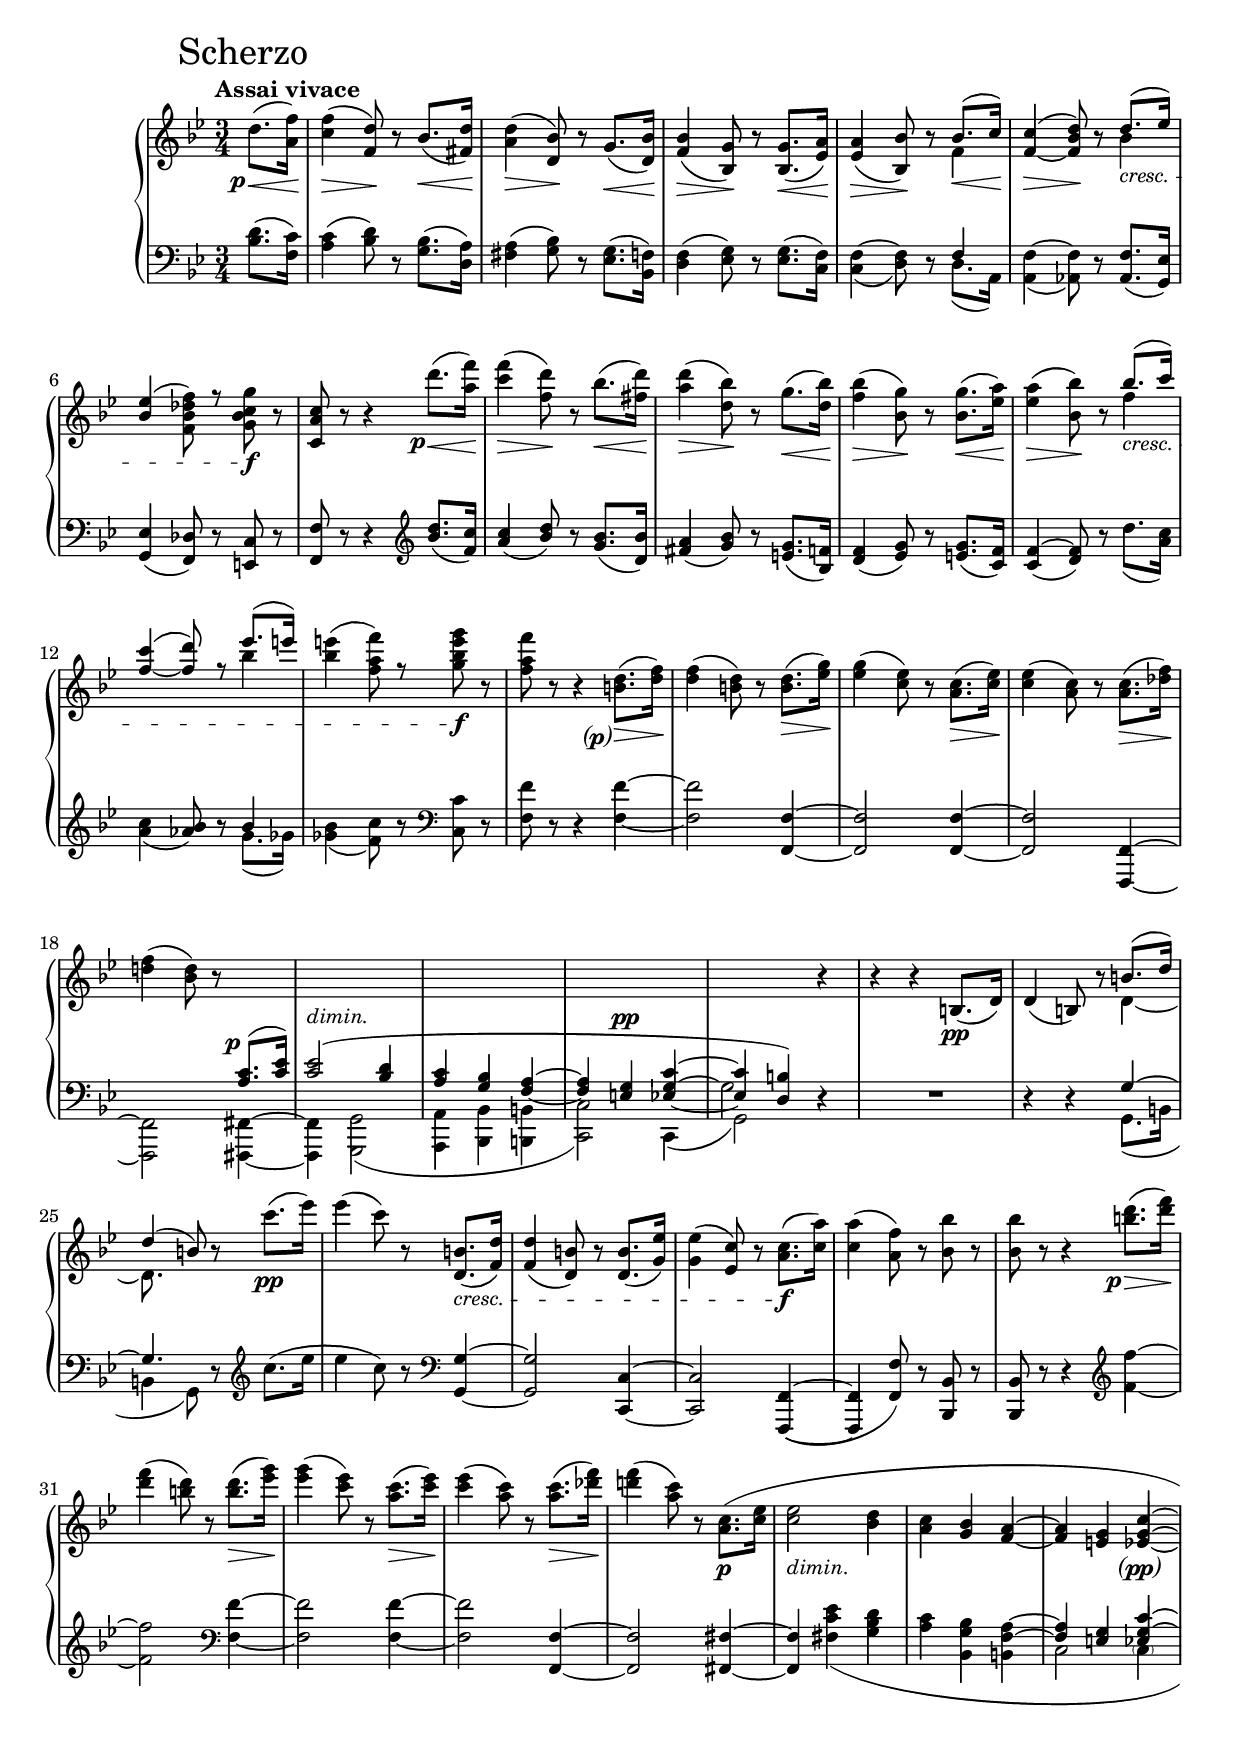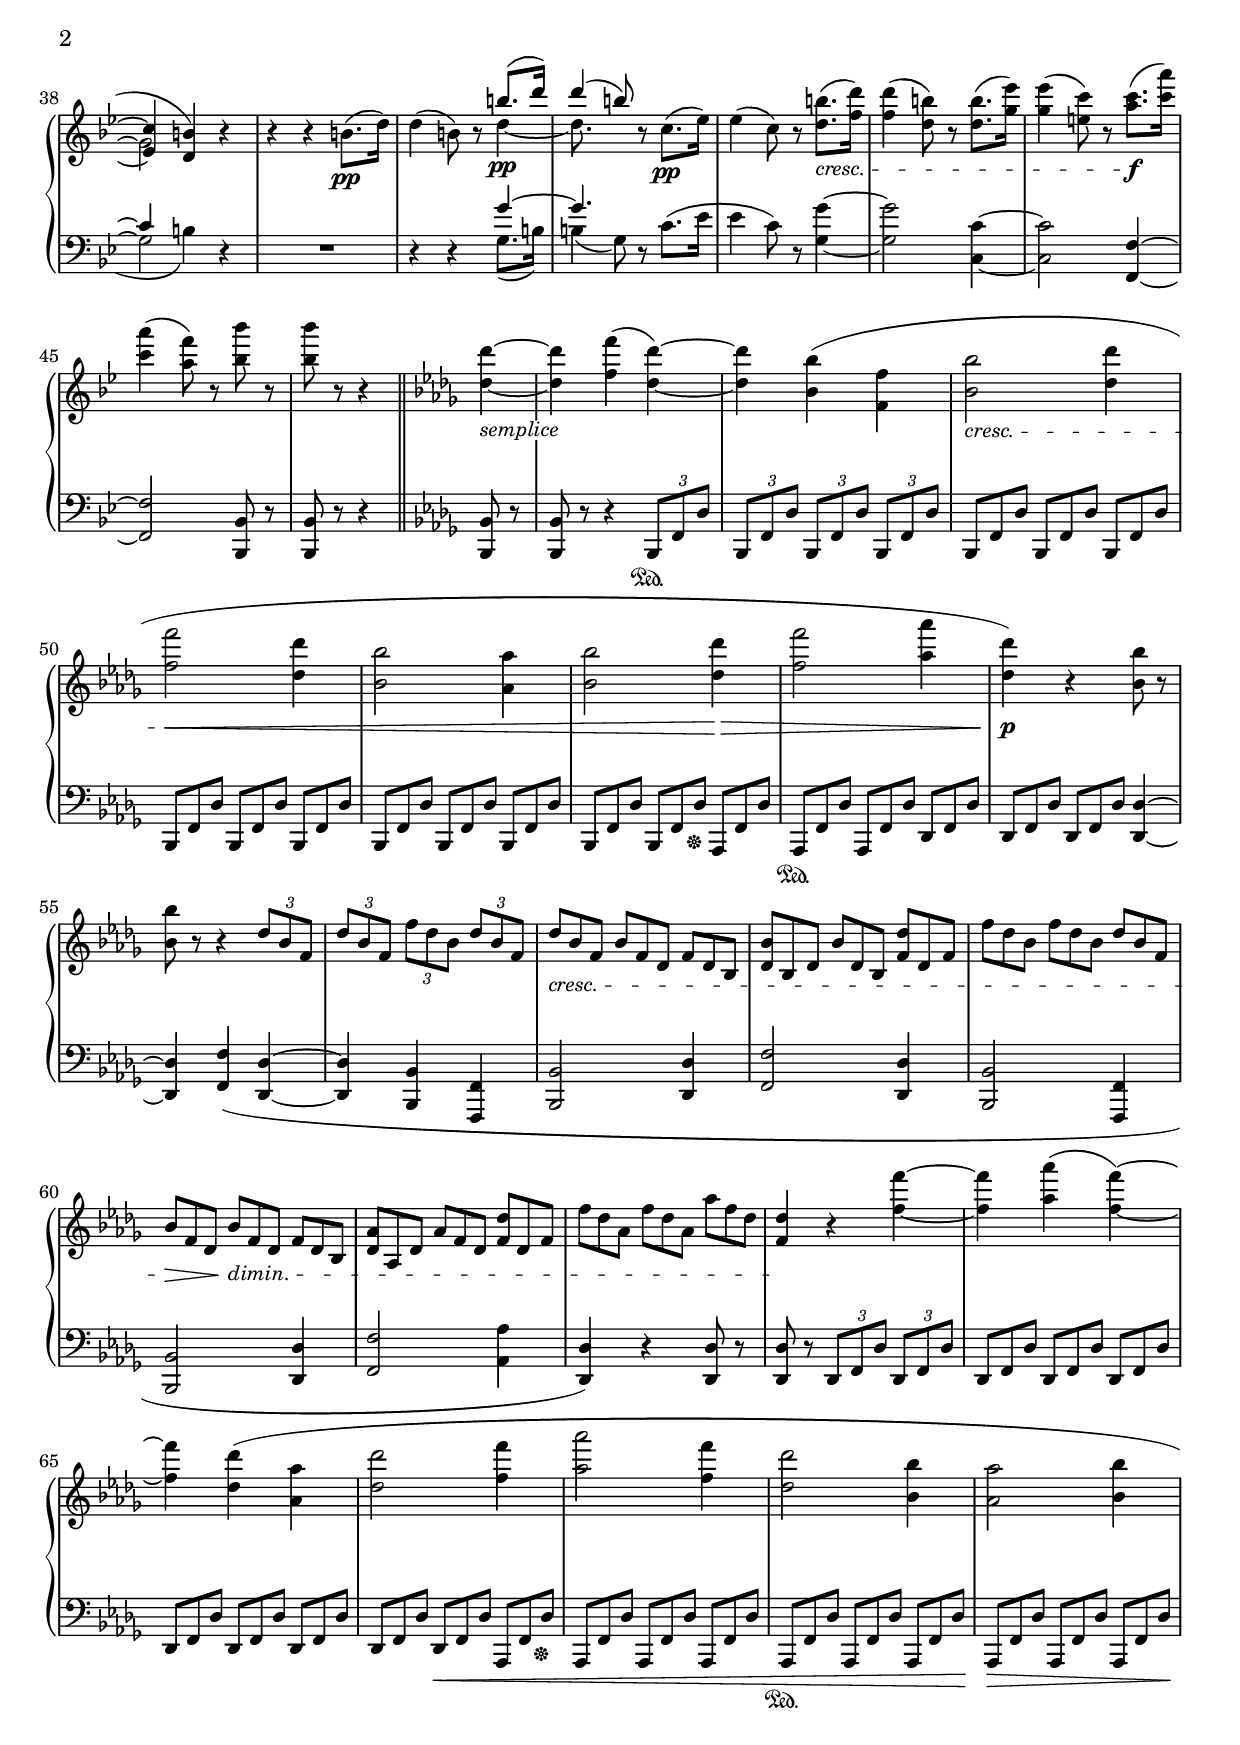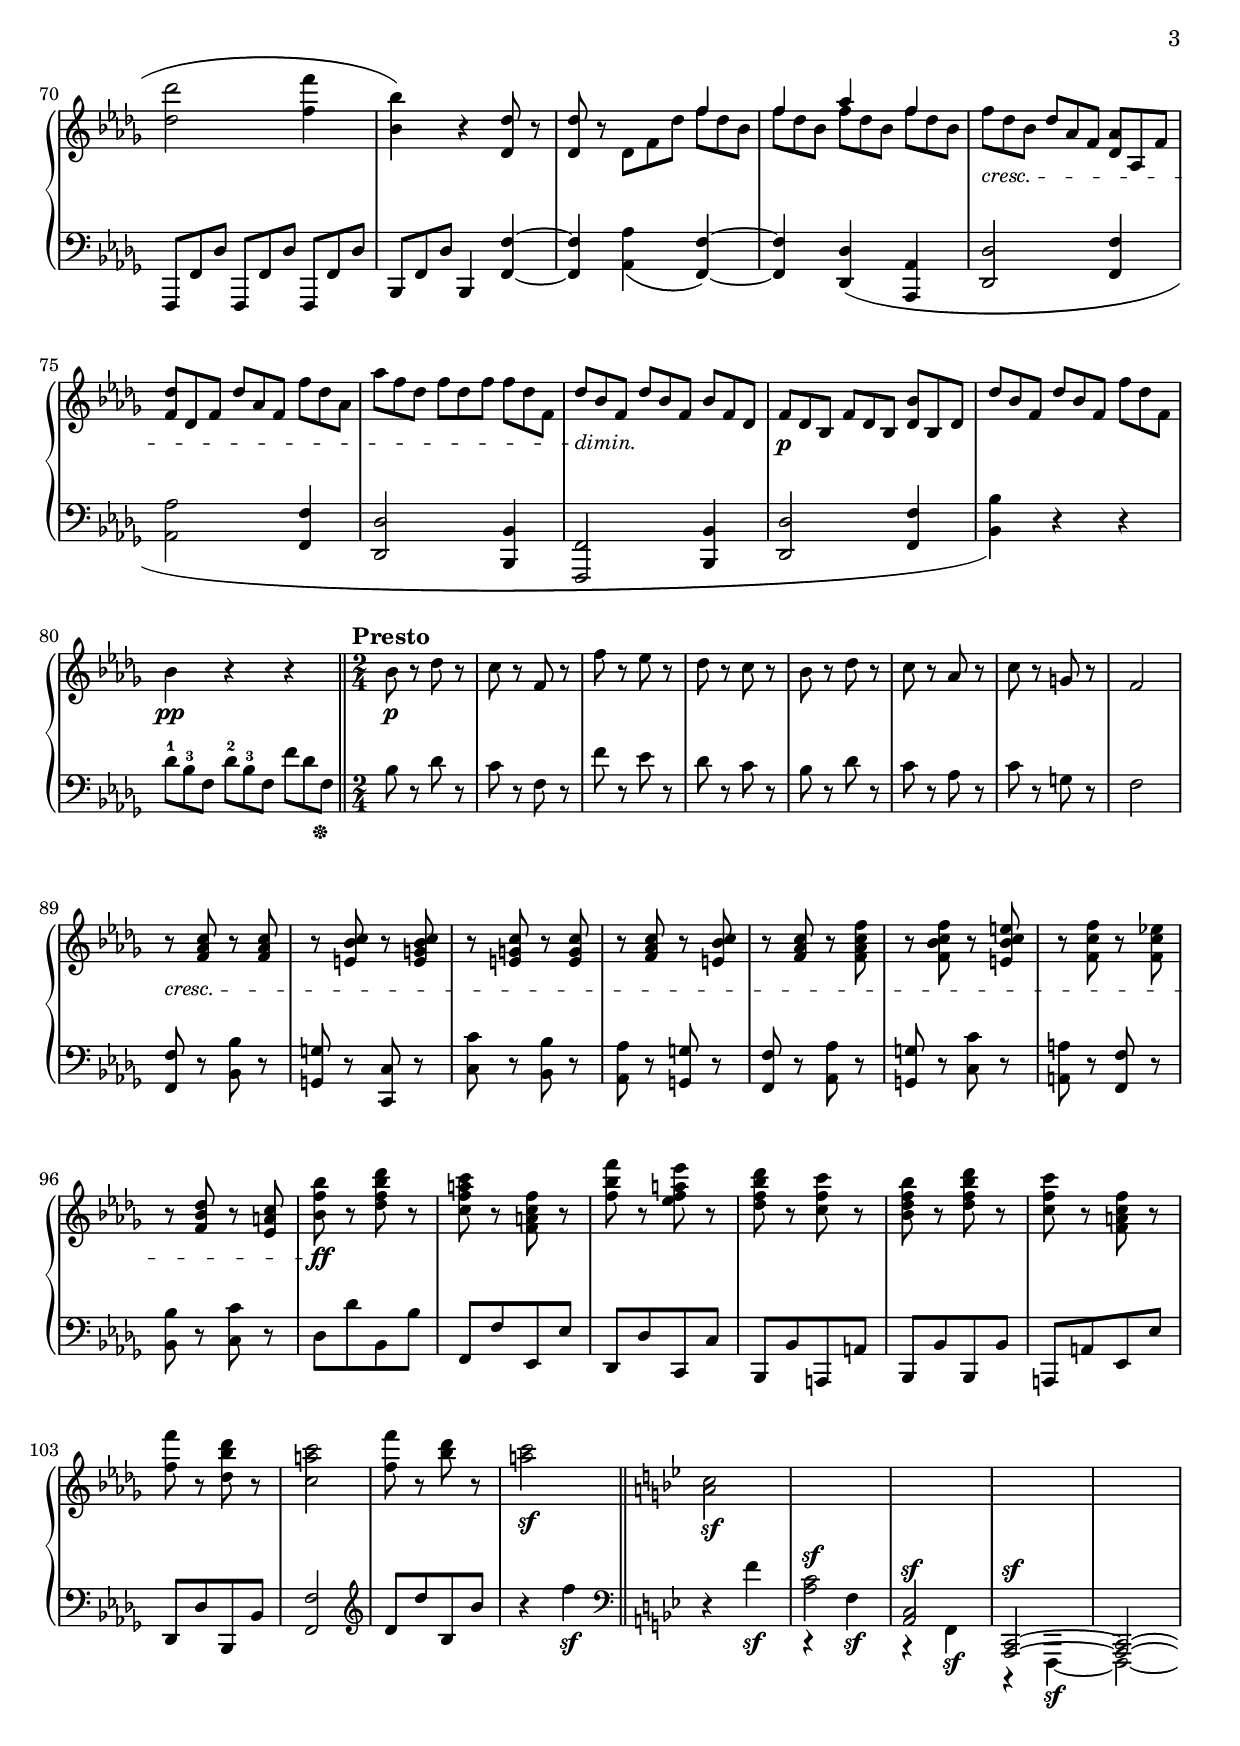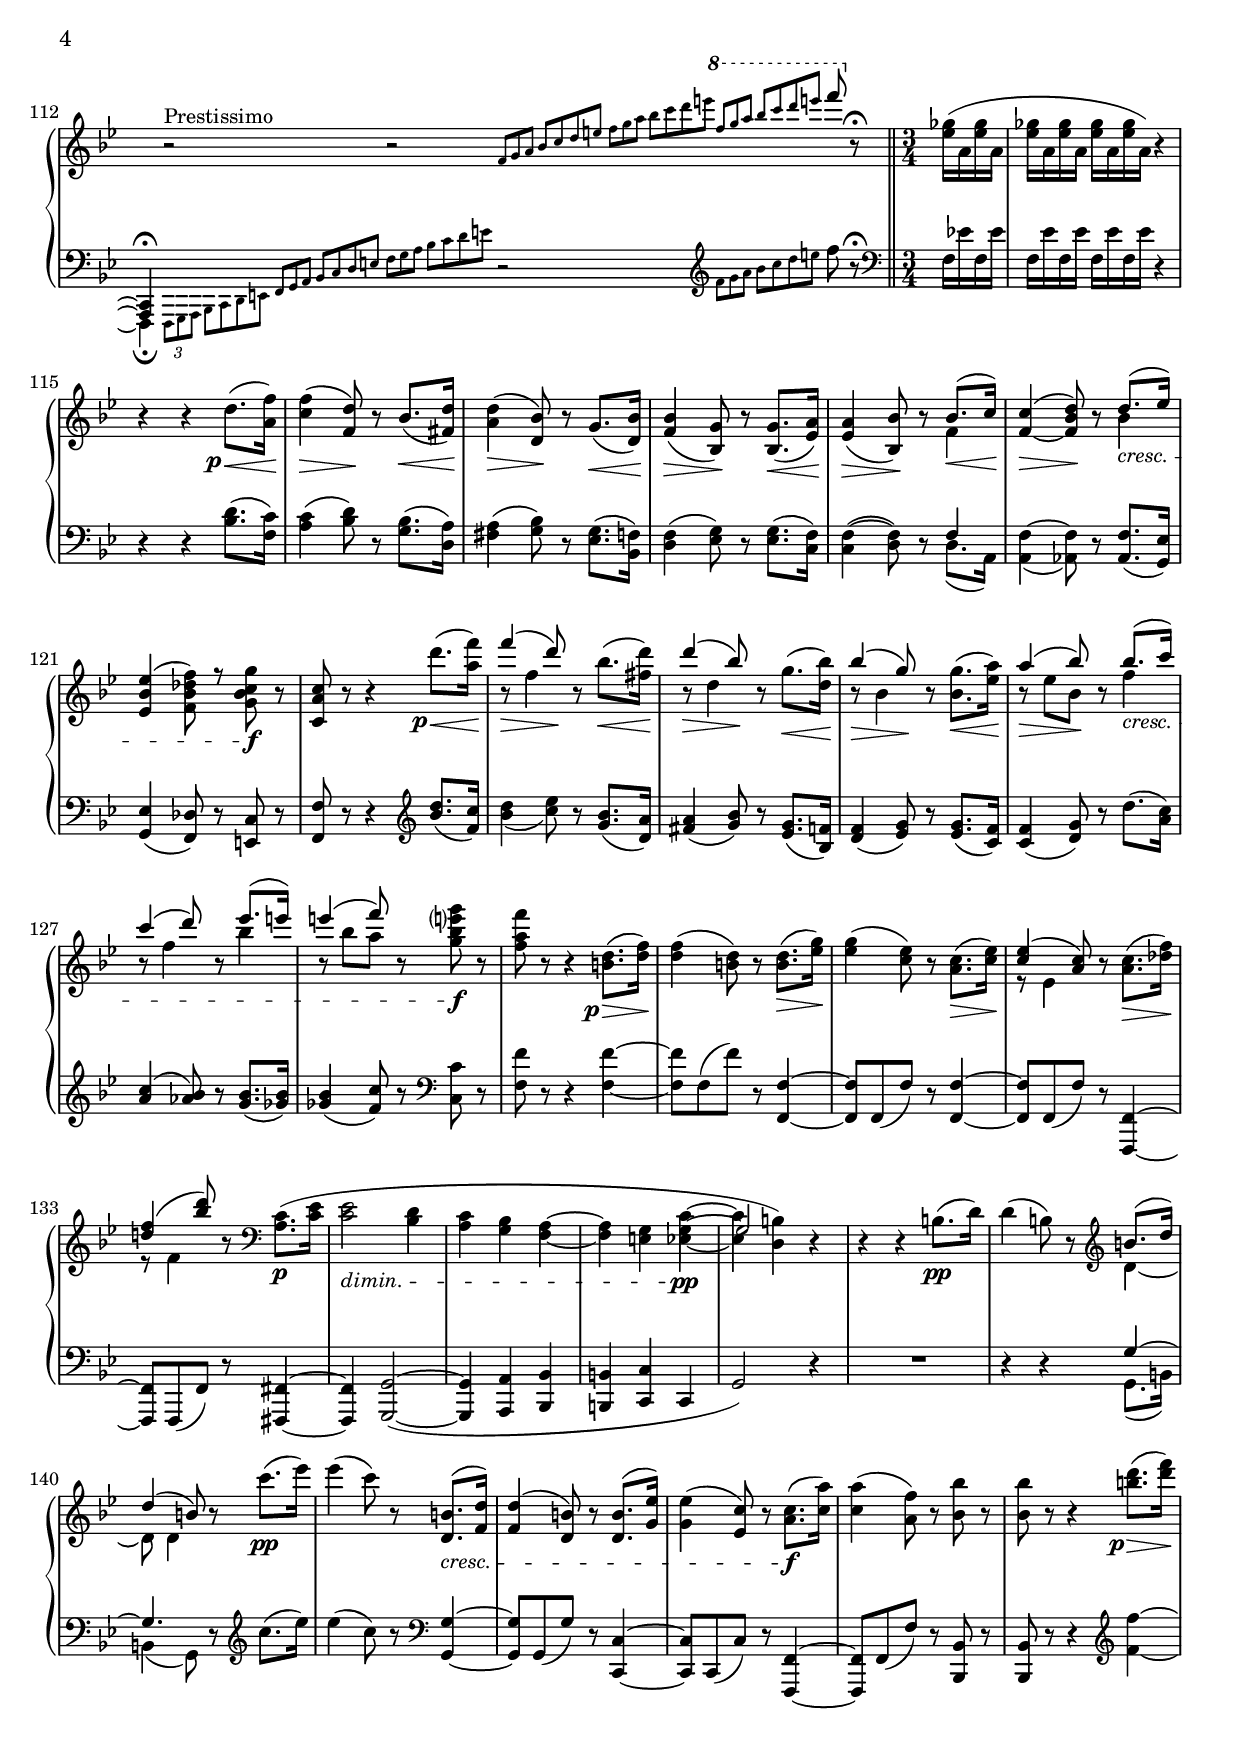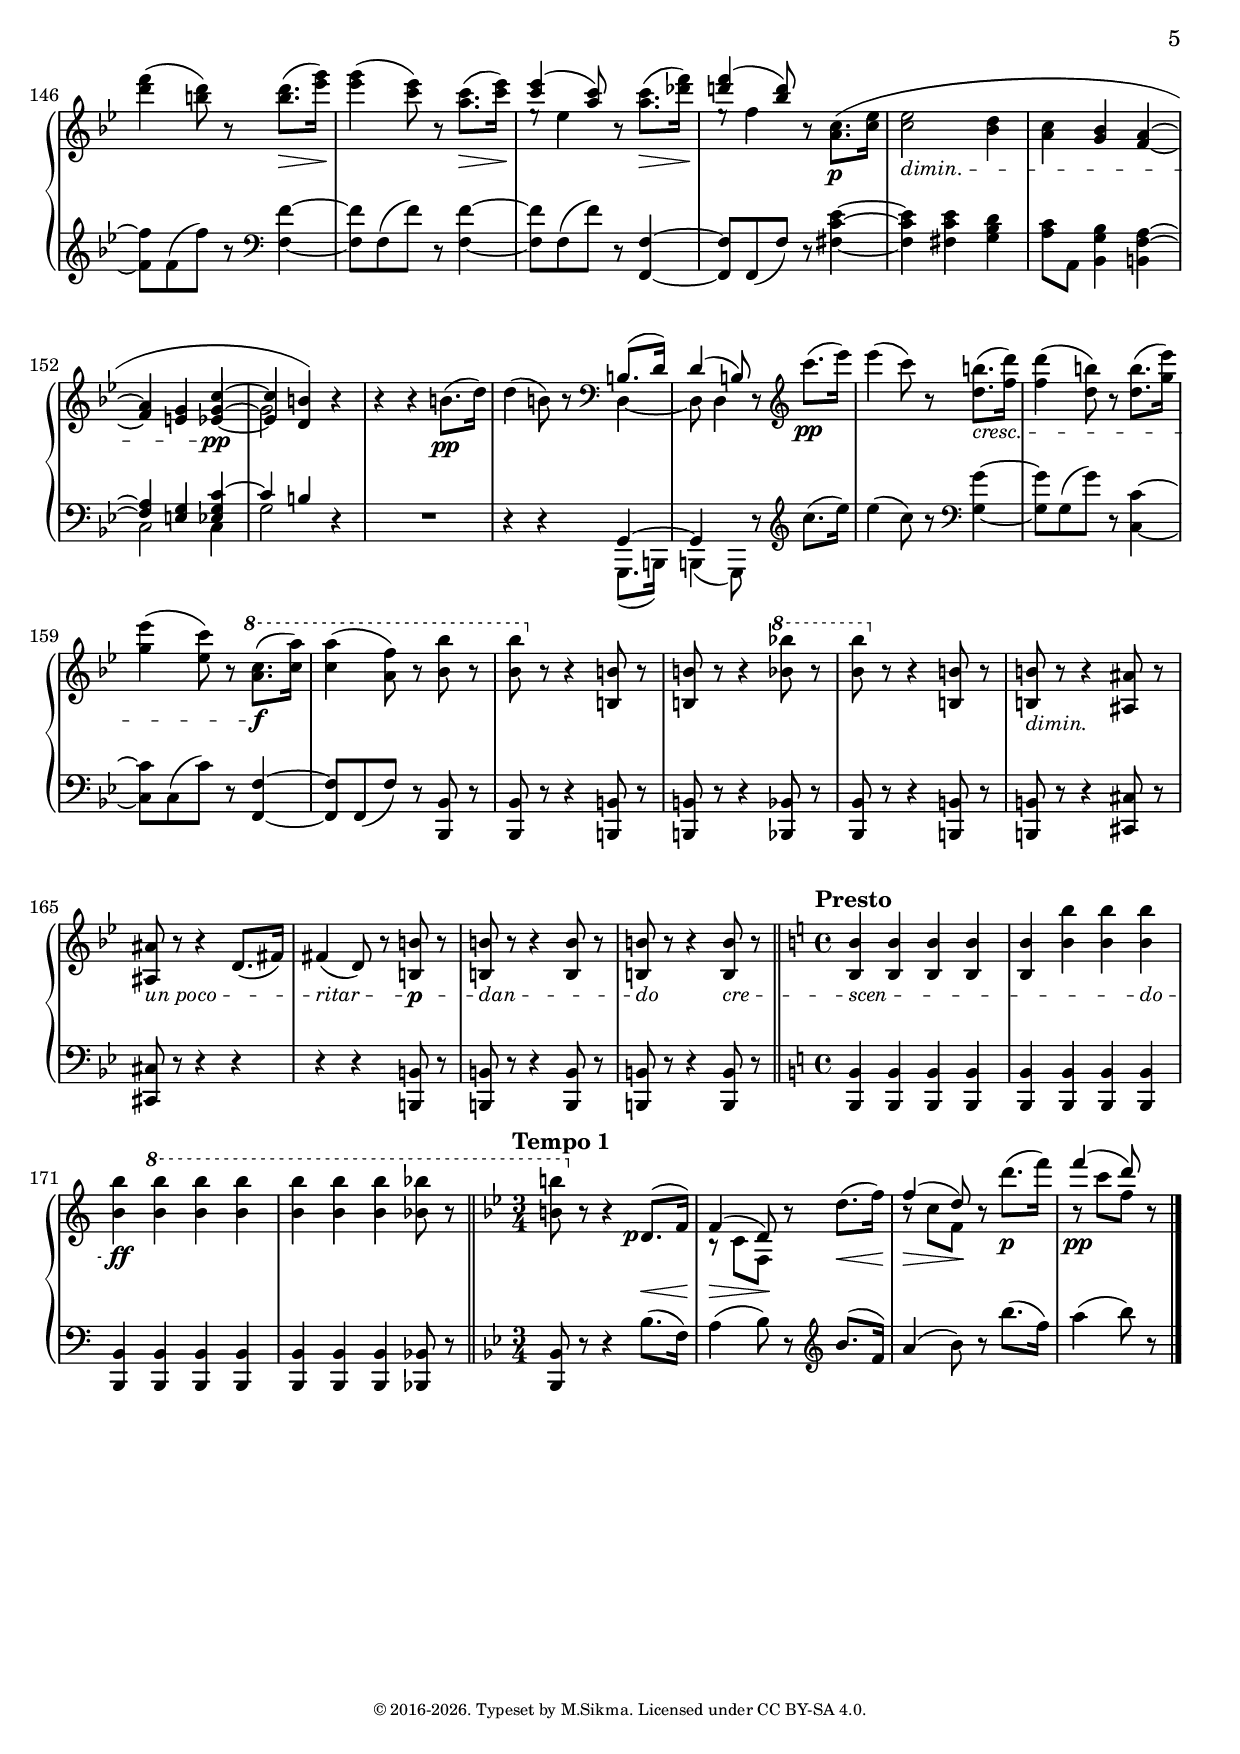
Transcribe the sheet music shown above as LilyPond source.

%===========================================================================
%    Piano Sonata Op.106 (L.Beethoven) - II
%===========================================================================
%
%    (C) 2016-2017, Michiel Sikma <michiel@sikma.org>
%    Licensed under CC BY-SA 4.0.
%
%---------------------------------------------------------------------------

\version "2.19.42"
\include "sonata-op106-includes.ily"

%---------------------------------------------------------------------------
%    II. Scherzo - Assai vivace
%---------------------------------------------------------------------------

two-section-one = {
  \key bes \major
  \time 3/4
  \partial 4
  \tempo "Assai vivace"
}

\bookpart {
  \paper {
    markup-system-spacing = \std-padding-page-n
    bookTitleMarkup = \std-title-markup-page-n
  }
  \header {
    subtitle = "Scherzo"
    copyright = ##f
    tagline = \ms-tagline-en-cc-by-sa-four
  }
  \score {
    \new PianoStaff \with {
      \std-staff-spacing
    } <<
      \set PianoStaff.connectArpeggios = ##t
      %---------------------------------------------------------------------
      %    Right hand
      %---------------------------------------------------------------------
      \new Staff = "right" \with {
        \std-magnification
        \stdDynSize
        midiInstrument = "acoustic grand"
      } {
        \clef treble \relative c'' {
          \two-section-one
          \override Slur.height-limit = #3
          <<
            \relative c'' {
              \stemNeutral
              \once \override Slur.positions = #'(2.18 . 3)
              d8.^(\< <a f'>16) | <c f>4\>^( \stemUp <d f,>8)\!
            }
            \\
            \relative c'' {
              \once \override DynamicText.extra-offset = #'(-2.4 . 1.8)
              \once \override DynamicText.self-alignment-X = #LEFT
              s8._\p
            }
          >> r8
          \once \override Slur.positions = #'(0 . 2.5)
          bes8.(\< <fis d'>16) | <a d>4\>( <bes d,>8)\! r8
          \once \override Slur.positions = #'(0 . 2.5)
          g8.-[(\< <d bes'>16]) <f bes>4\>( <bes, g'>8)\! r8
          \once \override Slur.positions = #'(0 . 2.5)
          <bes g'>8.-[(\< <es a>16]) | <es a>4\>( <bes bes'>8)\! r8
          <<
            \relative c'' {
              bes8.(\< c16) | <f,_~ c'>4\>( <f bes d>8)\!
            }
            \\
            \relative c' {
              f4
            }
          >>
          r8
          <<
            \relative c'' {
              d8.(\cresc es16) | \break <bes es>4( \stemNeutral <f bes des f>8) r8 \stemNeutral <g bes c g'>8\f
            }
            \\
            \relative c'' {
              bes4
            }
          >>
          r8 |
          <c a' c>8 r8 r4
          \once \override DynamicText.extra-offset = #'(-2.4 . 1.8)
          \once \override DynamicText.self-alignment-X = #LEFT
          \override Slur.height-limit = #4
          <<
            \relative c''' {
              \stemNeutral
              \override Slur.height-limit = #4
              d8.(\< <a f'>16) | <c f>4\>( <f, d'>8)\!
            }
            \\
            \relative c'' {
              \once \override DynamicText.extra-offset = #'(-2.4 . 1.8)
              \once \override DynamicText.self-alignment-X = #LEFT
              s8._\p
            }
          >>
          r8
          \once \override Slur.height-limit = #4
          bes''8.(\< <fis d'>16) | <a d>4\>( <d, bes'>8)\! r8
          g8.(\< <d bes'>16) | <f bes>4\>( <bes, g'>8)\! r8
          <g' bes,>8.(\< <es a>16) | <es a>4\>( <bes bes'>8)\! r8
          <<
            \relative c'' {
              \once \override Slur.positions = #'(0 . 2.5)
              \override Slur.height-limit = #5
              bes'8.(\cresc c16) | \break <f,_~ c'>4( <f d'>8) r8
              \once \override Slur.positions = #'(0 . 2.5)
              es'8.( e16) | \stemNeutral <bes e>4( <f a f'>8)
              r8 <g bes e g>8\f
            }
            \\
            \relative c'' {
              f4 | s4 s4 bes4
            }
          >>
          r8 | <f' a f'>8 r8 r4
          \once \override Slur.height-limit = #5
          \once \override Slur.positions = #'(0 . 0)
          <<
            \relative c''' {
              \stemNeutral
              \override Slur.height-limit = #4
              <b, d>8.(\> <d f>16) | <d f>4\!( <b d>8)\!
            }
            \\
            \relative c'' {
              \once \override DynamicText.extra-offset = #'(-3.4 . 2.2)
              \once \override DynamicText.self-alignment-X = #LEFT
              % TODO fix this \p
              s8._\parenP\p
            }
          >>
          r8
          \once \override Slur.height-limit = #7
          \once \override Slur.positions = #'(0 . 0)
          <b, d>8.(\> <es g>16) | <es g>4\!( <c es>8) r8
          <a c>8.(\> <c es>16) | <c es>4\!( <a c>8) r8
          <a c>8.(\> <des f>16) | \break <d! f>4\!( <bes d>8)
          r8
          <<
            \relative c'' {
              \voiceOne
              \once \override Slur.height-limit = #4
              \once \override Slur.positions = #'(0 . 3)
              \change Staff = "left"
              \once \override DynamicText.extra-offset = #'(-1.8 . -2.5)
              \once \override DynamicText.self-alignment-X = #LEFT
              <a, c>8.^(^\p <c es>16) | <c es>2^(^\textDecrescEnd "dimin." <bes d>4 |
              <a c>4 <g bes>4 <f_~ a^~>4 |
              <f a>4 <e g>4^\pp <es_~ c'^~>4 |
              <es c'>4 <b' d,>4)
              \change Staff = "right"
            }
            \\
            \relative c {
              \voiceOne
              \change Staff = "left"
              s4 |
              s2. |
              s2. |
              s2 g'4^~ |
              \voiceTwo
              g2
              \change Staff = "right"
            }
          >>
          r4 | r4 r4
          b,8.(\pp d16) | d4( b8) r8 \clef treble
          <<
            \relative c'' {
              \once \override Slur.height-limit = #4
              b8.( d16) | \break d4( b8)
            }
            \\
            \relative c' {
              d4_~ | d8.
            }
          >>
          r8
          \once \override Slur.positions = #'(1 . 1)
          c''8.(\pp es16) | es4( c8) r8
          \once \override Slur.positions = #'(0 . 2.5)
          <d,, b'>8.(\cresc <f d'>16) | <f d'>4( <d b'>8) r8
          \once \override Slur.positions = #'(0 . 2.5)
          <d b'>8.( <g es'>16) | <g es'>4( <es c'>8) r8
          \once \override Slur.positions = #'(2.2 . 2.5)
          \once \override Slur.height-limit = #9
          \once \override Slur.eccentricity = #-0.55
          <a c>8.(\f <c a'>16) | <c a'>4( <a f'>8) r8
          <bes bes'>8 r8 | <bes bes'>8 r8 r4
          <<
            \relative c'' {
              \stemNeutral
              \override Slur.height-limit = #4
              <b' d>8.(\> <d f>16) | \break <d f>4\!( <b d>8)
            }
            \\
            \relative c'' {
              \once \override DynamicText.extra-offset = #'(-2.4 . 1.8)
              \once \override DynamicText.self-alignment-X = #LEFT
              s8._\p
            }
          >>
          r8
          <b' d>8.(\> <es g>16) | <es g>4\!( <c es>8) r8
          \once \override Slur.positions = #'(0 . 0)
          <a c>8.(\> <c es>16) | <c es>4\!( <a c>8) r8
          <a c>8.(\> <des f>16) | <d! f>4\!( <a c>8) r8
          <<
            \relative c''' {
              \voiceTwo
              \once \override Slur.height-limit = #5
              <a, c>8.^(\p <c es>16 | <c es>2_\textDecrescEnd "dimin." <bes d>4 |
              <a c>4
              \voiceOne
              <g bes>4 <f_~ a^~>4 |
              <f a>4 <e g>4 <es_~ c'^~>4\parenP\pp |
              <es c'>4 <b' d,>4)
            }
            \\
            \relative c' {
              s4 |
              s2. |
              s2. |
              s2 \voiceOne g'4^~ |
              \voiceTwo
              g2
            }
          >>
          r4 | r4 r4
          b,8.(\pp d16) | d4( b8) r8
          <<
            \relative c''' {
              \once \override Slur.positions = #'(0 . 6)
              \once \override Slur.height-limit = #5
              b8.(\pp d16) | d4( b8)
            }
            \\
            \relative c'' {
              d4_~ | d8.
            }
          >>
          r8
          c8.(\pp es16) | es4( c8) r8
          <d b'>8.(\cresc <f d'>16) | <f d'>4( <d b'>8) r8
          <d b'>8.( <g es'>16) | <g es'>4( <e c'>8) r8
          <a c>8.(\f <c a'>16) | <c a'>4( <a f'>8) r8
          <bes bes'>8 r8 | <bes bes'>8 r8 r4
          \bar "||"
          \key bes \minor
          <des,_~ des'^~>4_\sempliceWhiteout |
          <des des'> <f f'>^( <des_~ des'^~>) |
          <des des'>\!
          \once \override Slur.positions = #'(2 . 5.6)
          \once \override Slur.eccentricity = #0.7
          \once \override Slur.height-limit = #4.5
          <bes bes'>^( <f f'> |
          <bes bes'>2\cresc <des des'>4 |
          \break
          <f f'>2\< <des des'>4 |
          <bes bes'>2 <aes aes'>4 |
          <bes bes'>2 <des des'>4\> |
          <f f'>2 <aes aes'>4 |
          <des, des'>4)\!\p r4 <bes bes'>8 r8 |
          \break
          <bes bes'>8 r8 r4
          \explicitTuplets
          \tuplet 3/2 \relative c'' { des8 bes f } |
          \tuplet 3/2 \relative c'' { des8 bes f }
          \tuplet 3/2 \relative c'' { f8 des bes }
          \tuplet 3/2 \relative c'' { des8 bes f } |
          \implicitTuplets
          \tuplet 3/2 \relative c'' { des8\cresc bes f }
          \tuplet 3/2 \relative c'' { bes8 f des }
          \tuplet 3/2 \relative c' { f8 des bes } |

          \tuplet 3/2 \relative c' { <des bes'>8 bes des }
          \tuplet 3/2 \relative c' { bes'8 des, bes }
          \tuplet 3/2 \relative c' { <f des'>8 des f } |

          \tuplet 3/2 \relative c'' { f8 des bes }
          \tuplet 3/2 \relative c'' { f8 des bes }
          \tuplet 3/2 \relative c'' { des8 bes f } |
          \break
          \tuplet 3/2 \relative c'' { bes8\> f des }
          \tuplet 3/2 \relative c'' { bes8_\textDecresc "dimin." f des }
          \tuplet 3/2 \relative c' { f8 des bes } |

          \tuplet 3/2 \relative c' { <des aes'>8 aes des }
          \tuplet 3/2 \relative c'' { aes8 f des }
          \tuplet 3/2 \relative c' { <f des'>8 des f } |
          \tuplet 3/2 \relative c'' { f8 des aes }
          \tuplet 3/2 \relative c'' { f8 des aes }
          \tuplet 3/2 \relative c''' { aes8 f des } |

          <f des'>4\! r4 <f'_~ f'^~>4 |
          <f f'>4 <aes aes'>4^( <f_~ f'^~>) |
          \break
          <f f'>4
          \once \override Slur.positions = #'(2 . 4.6)
          \once \override Slur.eccentricity = #0.7
          \once \override Slur.height-limit = #4.5
          <des des'>4^( <aes aes'> |
          <des des'>2 <f f'>4 |
          <aes aes'>2 <f f'>4 |
          <des des'>2 <bes bes'>4 |
          <aes aes'>2 <bes bes'>4 |
          <des des'>2 <f f'>4 |
          <bes, bes'>4) r4 <des, des'>8 r8 | <des des'>8 r8

          <<
            \relative c'' {
              s4 f4 |
              f4 aes f
            }
            \\
            {
              \implicitTuplets
              \tuplet 3/2 \relative c' { des8 f des' }
              \tuplet 3/2 \relative c'' { f8 des bes } |
              \tuplet 3/2 \relative c'' { f8 des bes }
              \tuplet 3/2 \relative c'' { f8 des bes }
              \tuplet 3/2 \relative c'' { f8 des bes }
            }
          >> |
          \tuplet 3/2 \relative c'' { f8\cresc des bes }
          \tuplet 3/2 \relative c'' { des8 aes f }
          \tuplet 3/2 \relative c'' { <des, aes'>8 aes f' } |
          \break
          \tuplet 3/2 \relative c' { <f des'>8 des f }
          \tuplet 3/2 \relative c'' { des8 aes f }
          \tuplet 3/2 \relative c'' { f8 des aes } |
          \tuplet 3/2 \relative c''' { aes8 f des }
          \tuplet 3/2 \relative c'' { f8 des f }
          \tuplet 3/2 \relative c'' { f8 des f, } |
          \tuplet 3/2 \relative c'' { des8_\textDecrescEnd "dimin." bes f }
          \tuplet 3/2 \relative c'' { des8 bes f }
          \tuplet 3/2 \relative c'' { bes8 f des } |
          \tuplet 3/2 \relative c' { f8\p des bes }
          \tuplet 3/2 \relative c' { f8 des bes }
          \tuplet 3/2 \relative c' { <des bes'>8 bes des } |
          \tuplet 3/2 \relative c'' { des8 bes f }
          \tuplet 3/2 \relative c'' { des8 bes f }
          \tuplet 3/2 \relative c'' { f8 des f, } |
          bes'4\pp r4 r4
          \bar "||"
          \time 2/4
          \tempo "Presto"
          bes8\p r8 des8 r8 |
          c8 r8 f,8 r8 |
          f'8 r8 es8 r8 |
          des8 r8 c8 r8 |
          bes8 r8 des8 r8 |
          c8 r8 aes8 r8 |
          c8 r8 g8 r8 |
          f2 |

          \break
          r8\cresc <f aes c>8 r8 <f aes c>8 |
          r8 <e bes' c>8 r8 <e g bes c>8 |
          r8 <e g c>8 r8 <e g c>8 |
          r8 <f aes c>8 r8 <e bes' c>8 |
          r8 <f aes c>8 r8 <f aes c f>8 |
          r8 <f bes c f>8 r8 <e bes' c e>8 |
          r8 <f c' f>8 r8 <f c' es!>8 |
          \break
          r8 <f bes des>8 r8 <es a c>8 |

          <bes' f' bes>8\ff r8 <des f bes des>8 r8 |
          <c f a c>8 r8 <f, a c f>8 r8 |
          <f' bes f'>8 r8 <es f a es'>8 r8 |
          <des f bes des>8 r8 <c f c'>8 r8 |
          <bes des f bes>8 r8 <des f bes des>8 r8 |
          <c f c'>8 r8 <f, a c f>8 r8 |
          <f' f'>8 r8 <des bes' des>8 r8 |
          <c a' c>2 |
          <f f'>8 r8 <bes des>8 r8 |
          <a c>2\sf |
          \bar "||"
          \key bes \major
          <a, c>2\sf |
          \change Staff = "left"
          <a, c>2^\sf |
          \clef bass <a, c>2^\sf |
          s2 |
          s2 |
          \change Staff = "right"
          s4
          \relative c'' {
            <<
              {
                % Workaround for \teeny - works with \magnifyStaff
                \once \override Dots.dot-count = #0
                \override Rest.font-size = #-3
                b2.\rest
              }
              \\
              {
                s2.^\markup "Prestissimo"
              }
            >>
            s2.
            % Workaround for \teeny - works with \magnifyStaff
            \override NoteHead.font-size = #-3
            \override Rest.font-size = #-3
            \once \override Dots.dot-count = #0
            b2.\rest
            \stemUp
            \once \override Beam.positions = #'(1.0 . 2.0) % start: -1.5 . -0.5
            \tuplet 3/2 { f8 g a }
            \once \override Beam.positions = #'(2.5 . 4.5) % start: 0.0 . 1.5
            bes-[ c d e]
            \stemDown
            \once \override Beam.positions = #'(0.2 . 0.8)
            \tuplet 3/2 { f g a }
            \once \override Beam.positions = #'(1.0 . 2.0)
            bes-[ c d e]
            \ottava #1
            \set Staff.ottavation = "8"
            \stemUp
            \once \override Beam.positions = #'(4.5 . 5.5) % start: 2.0 . 3.0
            \tuplet 3/2 { f g a }
            \once \override Beam.positions = #'(6.0 . 8.0) % start: 3.5 . 5.0
            bes-[ c d e]
            % Workaround for \normalsize - works with \magnifyStaff
            \override NoteHead.font-size = #0
            \override Rest.font-size = #0
            f8
            \ottava #0
          }
          \stemNeutral
          r8\fermata
          \bar "||"
          \time 3/4
          <es''' ges>16^( a, <es' ges> a, |
          <es' ges> a, <es' ges> a, <es' ges> a, <es' ges> a,) r4 |
          \break
          r4 r4
          \relative c'' {
            \override Slur.height-limit = #3
            <<
              \relative c'' {
                \stemNeutral
                \once \override Slur.positions = #'(2.18 . 3)
                d8.(\< <a f'>16) | <c f>4\>( \stemUp <d f,>8)\!
              }
              \\
              \relative c'' {
                \once \override DynamicText.extra-offset = #'(-2.4 . 1.8)
                \once \override DynamicText.self-alignment-X = #LEFT
                s8._\p
              }
            >> r8
            \once \override Slur.positions = #'(0 . 2.5)
            bes8.(\< <fis d'>16) | <a d>4\>( <bes d,>8)\! r8
            \once \override Slur.positions = #'(0 . 2.5)
            g8.-[(\< <d bes'>16]) <f bes>4\>( <bes, g'>8)\! r8
            \once \override Slur.positions = #'(0 . 2.5)
            <bes g'>8.-[(\< <es a>16]) | <es a>4\>( <bes bes'>8)\! r8
            <<
              \relative c'' {
                bes8.(\< c16) | <f,_~ c'>4\>( <f bes d>8)\!
              }
              \\
              \relative c' {
                f4
              }
            >>
            r8
            <<
              \relative c'' {
                d8.(\cresc es16) | \break <es, bes' es>4( \stemNeutral <f bes des f>8) r8 \stemNeutral <g bes c g'>8\f
              }
              \\
              \relative c'' {
                bes4
              }
            >>
            r8 |
            <c a' c>8
          }
          r8 r4
          <<
            \relative c'' {
              s4 | b8\rest \stemDown f'4
            }
            \\
            \relative c''' {
              \once \override Slur.positions = #'(5.5 . 5.5)
              d8.^(\< <a f'>16) | \stemUp
              \once \override Voice.Stem.length = #3.8
              f'4\>^( d8)\!
            }
            \\
            \relative c'' {
              \once \override DynamicText.extra-offset = #'(-2.4 . 1.8)
              \once \override DynamicText.self-alignment-X = #LEFT
              s8._\p
            }
          >>
          r8
          <<
            \relative c'' {
              s4 | b8\rest \stemDown d4
            }
            \\
            \relative c''' {
              \once \override Slur.positions = #'(4.5 . 4.5)
              bes8.^(\< <fis d'>16) | \stemUp
              \once \override Voice.Stem.length = #3.8
              d'4\>^( bes8)\!
            }
          >>
          r8
          <<
            \relative c'' {
              s4 | b8\rest \stemDown bes4
            }
            \\
            \relative c''' {
              \once \override Slur.positions = #'(3.5 . 3.5)
              g8.^(\< <d bes'>16) | \stemUp
              \once \override Voice.Stem.length = #3.8
              bes'4\>^( g8)\!
            }
          >>
          r8
          <<
            \relative c'' {
              s4 | b8\rest \stemDown es8-[ bes]
            }
            \\
            \relative c'' {
              <bes g'>8.^(\< <es a>16) | \stemUp a4\>^( bes8)\!
            }
          >>
          r8
          <<
            \relative c''' {
              bes8.^(\cresc c16) | \break c4^( d8) b,8\rest
              \once \override Slur.height-limit = #4
              es'8.( e16) | e4^( f8) b,,8\rest
              \stemDown
              <g' bes e? g>8\f b,8\rest |
              <f' a f'>8
            }
            \\
            \relative c'' {
              f4 | b,8\rest f'4 s8
              bes4 | b,8\rest bes'8-[ a]
            }
          >>
          r8 r4
          \once \override Slur.height-limit = #5
          \once \override Slur.positions = #'(0 . 0)
          <<
            \relative c''' {
              \stemNeutral
              \override Slur.height-limit = #4
              <b, d>8.^(\> <d f>16) | <d f>4\!^( <b d>8)\!
            }
            \\
            \relative c'' {
              \once \override DynamicText.extra-offset = #'(-2.4 . 1.8)
              \once \override DynamicText.self-alignment-X = #LEFT
              s8._\p
            }
          >>
          r8
          \once \override Slur.height-limit = #7
          \once \override Slur.positions = #'(0 . 0)
          <b d>8.^(\> <es g>16) | <es g>4\!^( <c es>8) r8
          <<
            \relative c' {
              s4 | s8 \stemDown es4
            }
            \\
            \relative c'' {
              \once \override Slur.height-limit = #7
              \once \override Slur.positions = #'(1 . 1)
              <a c>8.^(\> <c es>16) | e,8\rest\!
            }
            \\
            \relative c'' {
              s4 | \stemUp
              \once \override Voice.Stem.length = #6.5
              <c es>4^( <a c>8)
            }
          >>
          r8
          <<
            \relative c' {
              s4 | s8 \stemDown f4
            }
            \\
            \relative c'' {
              \once \override Slur.height-limit = #7
              \once \override Slur.positions = #'(1 . 1)
              <a c>8.^(\> <des f>16) | e,8\rest\!
            }
            \\
            \relative c'' {
              s4 | \stemUp
              <d! f>4^( <bes' d>8)
            }
          >>
          r8
          \clef bass
          <<
            \relative c'' {
              \voiceTwo
              \once \override Slur.height-limit = #4
              \once \override Slur.positions = #'(0 . 3)
              <a, c>8.^(\p <c es>16 | <c es>2_\textDecresc "dimin." <bes d>4 |
              <a c>4 <g bes>4 <f_~ a^~>4 |
              <f a>4 <e g>4 <es_~ c'^~>4\pp |
              <es c'>4 <b' d,>4)
            }
            \\
            \relative c {
              \voiceTwo
              s4 |
              s2. |
              s2. |
              s2 g'4^~ |
              \voiceOne
              g2
            }
          >>
          r4 | r4 r4
          b,8.^(\pp d16) | d4^( b8) r8 \clef treble
          <<
            \relative c'' {
              \once \override Slur.height-limit = #4
              b8.^( d16) | \break d4^( b8)
            }
            \\
            \relative c' {
              d4_~ | d8 d4
            }
          >>
          r8
          \once \override Slur.positions = #'(1 . 1)
          c''8.^(\pp es16) | es4^( c8) r8
          \once \override Slur.positions = #'(0 . 2.5)
          <d,, b'>8.^(\cresc <f d'>16) | <f d'>4^( <d b'>8) r8
          \once \override Slur.positions = #'(0 . 2.5)
          <d b'>8.^( <g es'>16) | <g es'>4^( <es c'>8) r8
          \once \override Slur.positions = #'(2.2 . 2.5)
          \once \override Slur.height-limit = #9
          \once \override Slur.eccentricity = #-0.55
          <a c>8.^(\f <c a'>16) | <c a'>4^( <a f'>8) r8
          <bes bes'>8 r8 | <bes bes'>8 r8 r4
          <<
            \relative c'' {
              \stemNeutral
              \override Slur.height-limit = #4
              <b' d>8.^(\> <d f>16) | \break <d f>4\!^( <b d>8)
            }
            \\
            \relative c'' {
              \once \override DynamicText.extra-offset = #'(-2.4 . 1.8)
              \once \override DynamicText.self-alignment-X = #LEFT
              s8._\p
            }
          >>
          r8
          <b' d>8.^(\> <es g>16) | <es g>4\!^( <c es>8) r8
          \once \override Slur.positions = #'(0 . 0)
          <<
            \relative c'' {
              s4 | s8 \stemDown es4
            }
            \\
            \relative c''' {
              \once \override Slur.height-limit = #7
              \once \override Slur.positions = #'(1 . 1)
              <a c>8.^(\> <c es>16) | e,8\rest\!
            }
            \\
            \relative c''' {
              s4 | \stemUp
              <c es>4^( <a c>8)
            }
          >>
          r8
          <<
            \relative c'' {
              s4 | s8 \stemDown f4
            }
            \\
            \relative c''' {
              \once \override Slur.height-limit = #7
              \once \override Slur.positions = #'(1 . 1)
              <a c>8.^(\> <des f>16) | e,8\rest\!
            }
            \\
            \relative c''' {
              s4 | \stemUp
              <d! f>4^( <bes d>8)
            }
          >>
          r8
          <<
            \relative c''' {
              \voiceTwo
              \once \override Slur.height-limit = #5
              <a, c>8.^(\p <c es>16 | <c es>2_\textDecresc "dimin." <bes d>4 |
              <a c>4
              \voiceOne
              <g bes>4 <f_~ a^~>4 |
              \break <f a>4 <e g>4 <es_~ c'^~>4\pp |
              <es c'>4 <b' d,>4)
            }
            \\
            \relative c' {
              s4 |
              s2. |
              s2. |
              s2 \voiceOne g'4^~ |
              \voiceTwo
              g2
            }
          >>
          r4 | r4 r4
          b,8.^(\pp d16) | d4^( b8) r8 \clef bass
          <<
            \relative c' {
              \once \override Slur.height-limit = #4
              \once \override Slur.positions = #'(0 . 4.5)
              b8.^( d16) | d4^( b8)
            }
            \\
            \relative c {
              d4_~ | d8 d4
            }
          >>
          r8 \clef treble
          \once \override Slur.positions = #'(1 . 1)
          c'8.^(\pp es16) | es4^( c8) r8
          \once \override Slur.positions = #'(0 . 2.5)
          <d, b'>8.^(\cresc <f d'>16) | <f d'>4^( <d b'>8) r8
          \once \override Slur.positions = #'(0 . 2.5)
          <d b'>8.^( <g es'>16) | \break <g es'>4^( <es c'>8) r8
          \once \override Slur.positions = #'(2.2 . 2.5)
          \once \override Slur.height-limit = #9
          \once \override Slur.eccentricity = #-0.55
          \ottava #1
          \set Staff.ottavation = #"8"
          <a c>8.^(\f <c a'>16) | <c a'>4^( <a f'>8) r8
          <bes bes'>8 r8 | <bes bes'>8
          \ottava #0
          r8 r4
          \relative c' {
            <b b'>8 r8 <b b'>8 r8 r4
          }
          \ottava #1
          \set Staff.ottavation = #"8"
          <bes! bes'!>8 r8 | <bes bes'>8
          \ottava #0
          r8 r4
          \relative c' {
            <b b'>8 r8 <b b'>8_\textDecrescEnd "dimin." r8 r4
          }
          \relative c' {
            <ais ais'>8 r8 <ais ais'>8_\textDecresc "un poco" r8 r4
          }
          d,,8._( fis16) | fis4_(_\textDecresc "ritar" d8) r8
          <b b'>8\p_\textDecresc " " r8 |
          <b b'>8_\textDecresc "dan" r8 r4 <b b'>8 r8 |
          <b b'>8_\textDecrescEnd "do" r8 r4 <b b'>8_\textCresc "cre" r8
          \bar "||"
          \time 4/4
          \tempo "Presto"
          \key c \major
          <b b'>4_\textCresc "scen" 4 4 4 |
          4 <b' b'>4 4 4_\textCresc "do" |
          4\ff
          \ottava #1
          \set Staff.ottavation = #"8"
          <b' b'>4 4 4 |
          4 4 4 <bes bes'>8 r8
          \bar "||"
          \time 3/4
          \tempo "Tempo 1"
          \key bes \major
          <b b'>
          \ottava #0
          r8 r4
          <<
            \relative c' {
              \once \override Slur.positions = #'(2.5 . 1.2)
              d8.^(\< f16) | f4\>^( d8)\!
            }
            \\
            \relative c' {
              s4 | b8\rest c8-[ f,]
            }
            \\
            \relative c'' {
              \once \override DynamicText.extra-offset = #'(-2.4 . 1.8)
              \once \override DynamicText.self-alignment-X = #LEFT
              s8._\p
            }
          >>
          r8
          <<
            \relative c'' {
              \once \override Slur.positions = #'(0 . 1.2)
              \stemDown d8.^(\< f16) | \stemUp
              \once \override Voice.Stem.length = #3.5
              f4\>^( d8)\!
            }
            \\
            \relative c'' {
              s4 | b8\rest c8-[ f,]
            }
          >>
          r8
          <<
            \relative c''' {
              \once \override Slur.positions = #'(0 . 1.2)
              \stemDown d8.^(\p f16) | \stemUp
              \once \override Voice.Stem.length = #3.5
              f4\pp^( d8)
            }
            \\
            \relative c''' {
              s4 | b,8\rest c'8-[ f,]
            }
          >>
          r8
          \bar "|."
        }
      }
      %---------------------------------------------------------------------
      %    Left hand
      %---------------------------------------------------------------------
      \new Staff = "left" \with {
        \std-magnification
        \stdDynSize
        midiInstrument = "acoustic grand"
      } {
        \clef bass \relative c' {
          \two-section-one
          \override Slur.height-limit = #3
          <bes d>8.^( <f c'>16) | <a c>4^( <bes d>8) r8
          <g bes>8.^( <d a'>16) | <fis a>4^( <g bes>8) r8
          <es g>8.^( <bes f'>16) | <d f>4^( <es g>8) r8
          <es g>8.^( <c f>16) | <c f^~>4_( <d f>8) r8
          <<
            {
               f4
            }
            \\
            {
              d8._( a16) | <a f'^~>4_( <aes f'>8)
            }
          >>
          r8
          \stemUp
          <aes f'>8._( <g es'>16) | <g es'>4_( <f des'>8) r8
          <e c'>8 r8 | <f f'>8 r8 r4 \clef treble
          <bes'' d>8._( <f c'>16) | <a c>4_( <bes d>8) r8
          <g bes>8._( <d bes'>16) | <fis a>4_( <g bes>8) r8
          <e g>8._( <bes f'>16) | <d f>4_( <es g>8) r8
          <e g>8._( <c f>16) | <c f^~>4_( <d f>8) r8
          \stemNeutral
          d'8._( <a c>16) | <a c>4_( <aes bes>8) r8
          <<
            {
              bes4
            }
            \\
            {
              g8._( ges16) | <ges bes>4_( <f c'>8)
            }
          >>
          r8
          \clef bass <c, c'>8 r8 <f f'>8 r8 r4
          <f_~ f'^~>4 |
          <f f'>2 <f,_~ f'^~>4 |
          <f f'>2 <f_~ f'^~>4 |
          <f f'>2 <f,_~ f'^~>4 |
          \stemDown
          <f f'>2 <fis_~ fis'^~>4 |
          <fis fis'>4 <g g'>2_( |
          <a a'>4 <bes bes'> <b b'> |
          <c c'>2) c4_( |
          g'2) r4 |
          \stemNeutral
          R2. |
          r4 r4
          <<
            {
              g'4^~ | g4.
            }
            \\
            {
              g,8._( b16 | b4 g8)
            }
          >>
          r8 \clef treble
          c''8.^( es16 | es4 c8) r8 \clef bass
          <g,,_~ g'^~>4 | <g g'>2
          <c,_~ c'^~>4 | <c c'>2
          \once \override Slur.positions = #'(0 . 3.5)
          \once \override Slur.eccentricity = #0.5
          <f,_~ f'^~>4_( | <f f'>4
          <f' f'>8) r8 <bes, bes'>8 r8 |
          <bes bes'>8 r8 r4 \clef treble
          <f'''_~ f'^~>4 | <f f'>2 \clef bass
          <f,_~ f'^~>4 | <f f'>2
          <f_~ f'^~>4 | <f f'>2
          <f,_~ f'^~>4 | <f f'>2
          <fis_~ fis'^~>4 | <fis fis'>4
          <<
            \relative c {
              \stemDown
              s2 |
              <a' c>4 <bes, g' bes>4 <b f'^~ a^~>4 |
              \stemUp
              <f' a>4 <e g>4 <es g^~>4 |
              \stemDown
              g2
            }
            \\
            \relative c, {
              \once \override Slur.height-limit = #5
              \once \override Slur.eccentricity = #1
              \once \override Slur.positions = #'(-2 . -1)
              <fis' c' es>4_( <g bes d>4 |
              s2 s4 |
              c,2 \parenthesize c4 |
              s4 b'4)
            }
            \\
            \relative c {
              \voiceOne
              s2 |
              s2 s4 | s4 s4 c'4^~ |
              c4
            }
          >>
          r4 |
          R2. |
          r4 r4
          <<
            \relative c'' {
              g4^~ | g4.
            }
            \\
            \relative c' {
              g8._( b16) | b4_( g8)
            }
          >>
          r8
          c''8.^( es16 | es4 c8) r8
          <g_~ g'^~>4 | <g g'>2
          <c,_~ c'^~>4 | <c c'>2
          <f,_~ f'^~>4 | <f f'>2
          <bes, bes'>8 r8 | <bes bes'>8 r8 r4
          \bar "||"
          \key bes \minor
          <bes bes'>8 r8 | <bes bes'>8 r8 r4
          \tuplet 3/2 \relative c, { bes8\sustainOn f' des' }
          \repeat unfold 3 \tuplet 3/2 \relative c, { bes8 f' des' }
          \implicitTuplets
          \repeat unfold 10 \tuplet 3/2 \relative c, { bes8 f' des' }
          \tuplet 3/2 \relative c, { bes8 f' des'\sustainOff }
          \tuplet 3/2 \relative c, { aes8 f' des' }
          \tuplet 3/2 \relative c, { aes8\sustainOn f' des' }
          \tuplet 3/2 \relative c, { aes8 f' des' }
          \tuplet 3/2 \relative c, { des8 f des' }
          \tuplet 3/2 \relative c, { des8 f des' }
          \tuplet 3/2 \relative c, { des8 f des' }
          <des_~ des'^~>4 | <des des'> <f f'>_(
          <des_~ des'^~>4 | <des des'> <bes bes'> <f f'>
          <bes bes'>2 <des des'>4 |
          <f f'>2 <des des'>4 |
          <bes bes'>2 <f f'>4 |
          <bes bes'>2 <des des'>4 |
          <f f'>2 <aes aes'>4 |
          <des, des'>4) r4 <des des'>8 r8 | <des des'> r8
          \explicitTuplets
          \tuplet 3/2 \relative c, { des8 f des' }
          \tuplet 3/2 \relative c, { des8 f des' }
          \implicitTuplets
          \tuplet 3/2 \relative c, { des8 f des' }
          \repeat unfold 6 \tuplet 3/2 \relative c, { des8 f des' }
          \tuplet 3/2 \relative c, { des8\< f des' }
          \tuplet 3/2 \relative c, { aes8 f' des'\sustainOff }
          \repeat unfold 3 \tuplet 3/2 \relative c, { aes8 f' des' }
          \tuplet 3/2 \relative c, { aes8\sustainOn f' des' }
          \tuplet 3/2 \relative c, { aes8 f' des' }
          \tuplet 3/2 \relative c, { aes8 f' des' }
          \tuplet 3/2 \relative c, { aes8\!\> f' des' }
          \tuplet 3/2 \relative c, { aes8 f' des' }
          \tuplet 3/2 \relative c, { aes8 f' des'\! }
          \repeat unfold 3 \tuplet 3/2 \relative c, { f,8 f' des' }
          \tuplet 3/2 \relative c, { bes8 f' des' }
          bes4 <f'_~ f'^~>4 | <f f'>
          <aes aes'>4_( <f_~ f'^~>) | <f f'>
          \once \override Slur.positions = #'(2 . -3.2)
          \once \override Slur.eccentricity = #0.7
          \once \override Slur.height-limit = #4.5
          <des des'>_( <aes aes'> |
          <des des'>2 <f f'>4 |
          <aes aes'>2 <f f'>4 |
          <des des'>2 <bes bes'>4 |
          <f f'>2 <bes bes'>4 |
          <des des'>2 <f f'>4 |
          <bes bes'>4) r4 r4 |
          \tuplet 3/2 \relative c' { des8-1 bes-3 f }
          \tuplet 3/2 \relative c' { des8-2 bes-3 f }
          \tuplet 3/2 \relative c' { f8 des f,\sustainOff }
          \bar "||"
          \time 2/4
          \tempo "Presto"
          bes'8 r des r |
          c r f, r |
          f' r es r |
          des r c r |
          bes r des r |
          c r aes r |
          c r g r |
          f2 |
          <f, f'>8 r <bes bes'> r |
          <g g'> r <c, c'> r |
          <c' c'> r <bes bes'> r |
          <aes aes'> r <g g'> r |
          <f f'> r <aes aes'> r |
          <g g'> r <c c'> r |
          <a a'> r <f f'> r |
          <bes bes'> r <c c'> r |
          des8-[ des' bes, bes'] |
          f,-[ f' es, es'] |
          des,-[ des' c, c'] |
          bes,-[ bes' a, a'] |
          bes,-[ bes' bes, bes'] |
          a,-[ a' es es'] |
          des,-[ des' bes, bes'] |
          <f f'>2 \clef treble |
          des''8-[ des' bes, bes'] |
          r4 f'4\sf \clef bass
          \bar "||"
          \key bes \major
          r4 f,\sf |
          r4 f,\sf |
          \stemDown r4 f,\sf \stemNeutral |
          <<
            \relative c {
              <a,^~ c^~>2^\sf |
              <a^~ c^~>2 |
              <a c>4^\fermata
            }
            \\
            \relative c,, {
              r4 f_~\sf |
              f2_~ |
              \pageBreak
              f4_\fermata
            }
          >>
          \set Timing.measureLength = #(ly:make-moment 20/4)
          \explicitTuplets
          \relative c,, {
            \stemDown
            % Workaround for \teeny - works with \magnifyStaff
            \override NoteHead.font-size = #-3
            \override Rest.font-size = #-3
            %
            % Overrides for the beam positions are calculated as follows:
            %
            % - If the stems go down,
            %   - The first note of the four note beam is the anchor, and its
            %     stem is size 2.5.
            %   - The last note of the four note beam is 1.0 higher than the
            %     first note of the four note beam.
            %   - The three note beam uses the same values, minus (0.8 . 1.2).
            %   - If not anchored to a staff line, the three note beam is
            %     another minus (0.0 . 0.1). This is because normally the beams
            %     are snapped to the staff lines slightly.
            %
            % - If the stems go up,
            %   - The first note of the four note beam is 2.5 long.
            %   - The last note of the four note beam is 3.0 long.
            %   - Both the first and last notes of the three note beam are 2.5 long.
            %
            % This is more or less arbitrary but it makes them have pretty much
            % the same angle in comparison to the angle of the notes.
            %
            \once \override Beam.positions = #'(-7.8 . -7.3)
            \tuplet 3/2 { f8 g a }
            \once \override Beam.positions = #'(-7.0 . -6.0)
            bes-[ c d e]
            \stemUp
            \implicitTuplets
            \once \override Beam.positions = #'(0.0 . 1.0) % start: -2.5 . -1.5
            \tuplet 3/2 { f8 g a }
            \once \override Beam.positions = #'(1.5 . 3.5) % start: -1.0 . 0.5
            bes-[ c d e]
            \stemDown
            \once \override Beam.positions = #'(-0.8 . -0.2) % start: 1.0 . 2.0
            \tuplet 3/2 { f8 g a }
            % Beam positions are calculated using this as the base.
            \once \override Beam.positions = #'(0.0 . 1.0)
            bes-[ c d e]
            \once \override Dots.dot-count = #0
            \relative c d2.\rest
            s2.
            \clef treble
            \once \override Beam.positions = #'(-3.3 . -2.8) % minus 0.0 . 0.1
            \tuplet 3/2 { f8 g a }
            \once \override Beam.positions = #'(-2.5 . -1.5)
            bes-[ c d e]
            % Workaround for \normalsize - works with \magnifyStaff
            \override NoteHead.font-size = #0
            \override Rest.font-size = #0
            f8
          }
          r8^\fermata \clef bass
          \stemNeutral
          \bar "||"
          \time 3/4
          f'16
          \set Timing.measureLength = #(ly:make-moment 1/4)
          es'! f, es' |
          f,
          \set Timing.measureLength = #(ly:make-moment 3/4)
          es' f, es' f, es' f, es' r4 |
          r4 r4
          \override Slur.height-limit = #3
          <bes d>8.^( <f c'>16) | <a c>4^( <bes d>8) r8
          <g bes>8.^( <d a'>16) | <fis a>4^( <g bes>8) r8
          <es g>8.^( <bes f'>16) | <d f>4^( <es g>8) r8
          <es g>8.^( <c f>16) | <c f^~>4^( <d f>8) r8
          <<
            {
               f4
            }
            \\
            {
              d8._( a16) | <a f'^~>4_( <aes f'>8)
            }
          >>
          r8
          \stemUp
          <aes f'>8._( <g es'>16) | <g es'>4_( <f des'>8) r8
          <e c'>8 r8 | <f f'>8 r8 r4

          \clef treble
          <bes'' d>8._( <f c'>16) | \stemDown <bes d>4_( <c es>8) r8
          \stemNeutral
          <g bes>8._( <d a'>16) | <fis a>4_( <g bes>8) r8
          <es g>8._( <bes f'!>16) | <d f>4_( <es g>8) r8
          <es g>8._( <c f>16) | <c f>4_( <d g>8) r8
          d'8.^( <a c>16) | \stemUp <a c>4^( <aes bes>8) r8
          <g bes>8._( <ges bes>16) | <ges bes>4_( <f c'>8) r8
          \clef bass
          \stemNeutral
          <c, c'>8 r8 | <f f'>8 r8 r4
          <f_~ f'^~>4 | <f f'>8 f^( f') r8
          <f,,_~ f'^~>4 | <f f'>8 f_( f') r8
          <f,_~ f'^~>4 | <f f'>8 f_( f') r8
          <f,,_~ f'^~>4 | <f f'>8 f_( f') r8
          <fis,_~ fis'^~>4 | <fis fis'>4 <g_~ g'^~>2_( |
          <g g'>4 <a a'> <bes bes'> | <b b'> <c c'> c | g'2) r4 |
          R2. |
          r4 r4
          <<
            \relative c' {
              g4^~ | g4.
            }
            \\
            \relative c {
              g8._( b16) | b4_( g8)
            }
          >>
          r8 \clef treble
          c''8.^( es16) | es4^( c8)
          r8
          \clef bass
          <g,,_~ g'^~>4 | <g g'>8 g_( g') r8
          <c,,_~ c'^~>4 | <c c'>8 c_( c') r8
          <f,,_~ f'^~>4 | <f f'>8 f'_( f') r8
          <bes,, bes'>8 r8 | <bes bes'>8 r8 r4
          \clef treble
          <f'''_~ f'^~>4 | <f f'>8 f^( f') r8 \clef bass
          <f,,_~ f'^~>4 | <f f'>8 f^( f') r8
          <f,_~ f'^~>4 | <f f'>8 f^( f') r8
          <f,,_~ f'^~>4 | <f f'>8 f_( f') r8
          <<
            \relative c {
              s4 |
              s2. |
              s2. |
              \stemDown c2 c4 |
              g'2
            }
            \\
            \relative c {
              <fis_~ c'^~ es^~>4 |
              <fis c' es>4 4 <g bes d> |
              <a c>8-[ a,] <bes g' bes>4 <b f'^~ a^~> |
              \stemUp <f' a>4 <e g> <es g c^~> |
              c'4 b4
            }
          >>
          r4 |
          R2. |
          r4 r4
          <<
            \relative c {
              g4^~ | g4
            }
            \\
            \relative c, {
              g8._( b16) | b4_( g8)
            }
          >>
          r8
          \clef treble
          c''8.^( es16) | es4^( c8) r8
          \clef bass
          <g,_~ g'^~>4 | <g g'>8 g^( g') r8
          <c,,_~ c'^~>4 | <c c'>8 c^( c') r8
          <f,,_~ f'^~>4 | <f f'>8 f_( f') r8
          <bes,, bes'>8 r8 | <bes bes'>8 r8 r4
          <b b'>8 r8 | <b b'>8 r8 r4
          <bes bes'>8 r8 | <bes bes'>8 r8 r4
          <b b'>8 r8 | <b b'>8 r8 r4
          <cis cis'>8 r8 | <cis cis'>8 r8 r4
          r4 | r4 r4
          <b b'>8 r8 | <b b'>8 r8 r4
          <b b'>8 r8 | <b b'>8 r8 r4
          <b b'>8 r8 |
          \key c \major
          \repeat unfold 15 { <b b'>4 }
          <bes bes'>8 r8
          \bar "||"
          \key bes \major
          <bes bes'>8 r8 r4
          bes''8.^( f16) | a4^( bes8) r8
          \clef treble
          bes'8.^( f16) | a4^( bes8) r8
          bes'8.^( f16) | a4^( bes8) r8
        }
      }
    >>
    \layout {
      \context {
        \Score
        \override SpacingSpanner.common-shortest-duration = #(ly:make-moment 1/8)
        \consists #Span_stem_engraver
      }
    }
    \midi {
      \tempo 4 = 60
    }
  }
}
